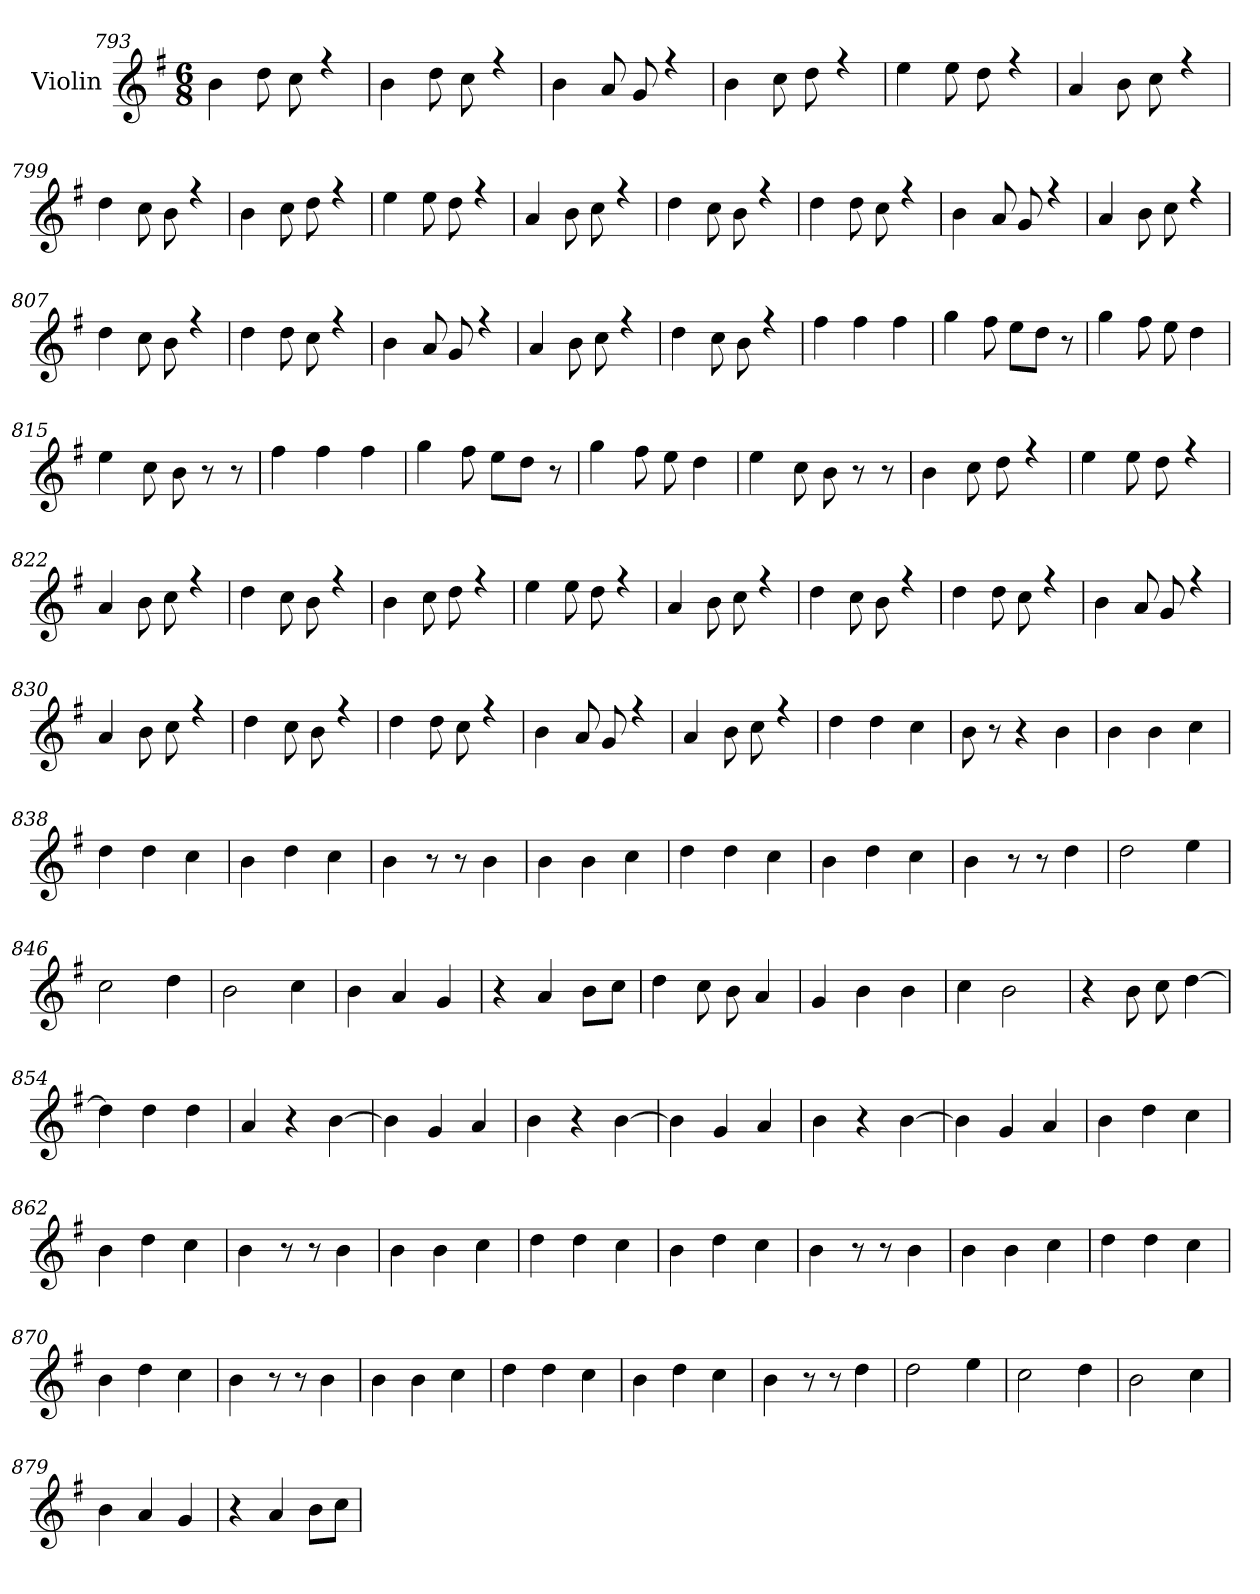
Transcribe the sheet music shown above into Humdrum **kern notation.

**kern
*part1
*staff1
*I"Violin
*clefG2
*k[f#]
*G:
*M6/8
=793
4b\
8dd\
8cc\
4rff
=794
4b\
8dd\
8cc\
4rff
=795
4bi\
8ai/
8gi/
4rff
=796
4b\
8cc\
8dd\
4rff
!!LO:LB:g=z
=797
4ee\
8ee\
8dd\
4rff
=798
4a/
8b\
8cc\
4rff
=799
4dd\
8cc\
8b\
4rff
=800
4b\
8cc\
8dd\
4rff
=801
4ee\
8ee\
8dd\
4rff
=802
4a/
8b\
8cc\
4rff
=803
4dd\
8cc\
8b\
4rff
!!LO:LB:g=z
=804
4dd\
8dd\
8cc\
4rff
=805
4bi\
8ai/
8gi/
4rff
=806
4a/
8b\
8cc\
4rff
=807
4dd\
8cc\
8b\
4rff
=808
4dd\
8dd\
8cc\
4rff
=809
4bi\
8ai/
8gi/
4rff
!!LO:LB:g=z
=810
4a/
8b\
8cc\
4rff
=811
4dd\
8cc\
8b\
4rff
=812
4ff#\
4ff#\
4ff#\
=813
4ggj\
8ff#j\
8eej\L
8ddj\J
8r
=814
4ggj\
8ff#j\
8eej\
4ddj\
=815
4ee\
8cc\
8b\
8r
8r
=816
4ff#\
4ff#\
4ff#\
!!LO:LB:g=z
=817
4ggj\
8ff#j\
8eej\L
8ddj\J
8r
=818
4ggj\
8ff#j\
8eej\
4ddj\
=819
4ee\
8cc\
8b\
8r
8r
=820
4b\
8cc\
8dd\
4rff
=821
4ee\
8ee\
8dd\
4rff
=822
4a/
8b\
8cc\
4rff
=823
4dd\
8cc\
8b\
4rff
!!LO:LB:g=z
=824
4b\
8cc\
8dd\
4rff
=825
4ee\
8ee\
8dd\
4rff
=826
4a/
8b\
8cc\
4rff
=827
4dd\
8cc\
8b\
4rff
=828
4dd\
8dd\
8cc\
4rff
=829
4bi\
8ai/
8gi/
4rff
=830
4a/
8b\
8cc\
4rff
!!LO:LB:g=z
=831
4dd\
8cc\
8b\
4rff
=832
4dd\
8dd\
8cc\
4rff
=833
4bi\
8ai/
8gi/
4rff
=834
4a/
8b\
8cc\
4rff
=835
4dd\
4dd\
4cc\
=836
8b\
8r
4r
4b\
=837
4b\
4b\
4cc\
!!LO:PB:g=z
=838
4dd\
4dd\
4cc\
=839
4b\
4dd\
4cc\
=840
4b\
8r
8r
4b\
=841
4b\
4b\
4cc\
=842
4dd\
4dd\
4cc\
=843
4b\
4dd\
4cc\
=844
4b\
8r
8r
4dd\
!!LO:LB:g=z
=845
2dd\
4ee\
=846
2cc\
4dd\
=847
2b\
4cc\
=848
4bi\
4ai/
4gi/
=849
4r
4a/
8b\L
8cc\J
=850
4dd\
8cc\
8b\
4a/
=851
4g/
4b\
4b\
!!LO:LB:g=z
=852
4cc\
2b\
=853
4r
8b\
8cc\
[4dd\
=854
4dd\]
4dd\
4dd\
=855
4a/
4r
[4b\
=856
4b\]
4g/
4a/
=857
4b\
4r
[4b\
=858
4b\]
4g/
4a/
!!LO:LB:g=z
=859
4b\
4r
[4b\
=860
4b\]
4g/
4a/
=861
4b\
4dd\
4cc\
=862
4b\
4dd\
4cc\
=863
4b\
8r
8r
4b\
=864
4b\
4b\
4cc\
=865
4dd\
4dd\
4cc\
!!LO:LB:g=z
=866
4b\
4dd\
4cc\
=867
4b\
8r
8r
4b\
=868
4b\
4b\
4cc\
=869
4dd\
4dd\
4cc\
=870
4b\
4dd\
4cc\
=871
4b\
8r
8r
4b\
=872
4b\
4b\
4cc\
!!LO:LB:g=z
=873
4dd\
4dd\
4cc\
=874
4b\
4dd\
4cc\
=875
4b\
8r
8r
4dd\
=876
2dd\
4ee\
=877
2cc\
4dd\
=878
2b\
4cc\
=879
4bi\
4ai/
4gi/
!!LO:LB:g=z
=880
4r
4a/
8b\L
8cc\J
=
*-
